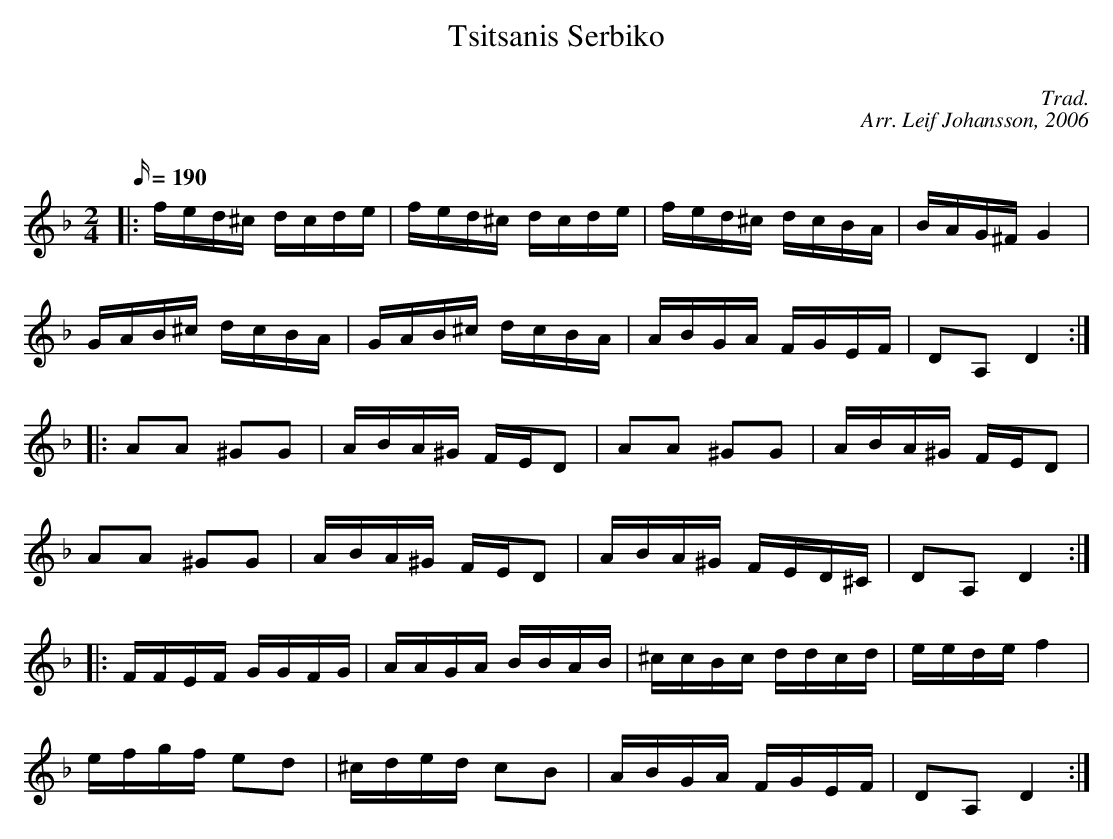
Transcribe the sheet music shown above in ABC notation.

X:1
C:
T: Tsitsanis Serbiko
C: Trad.
C: Arr. Leif Johansson, 2006
C:
M: 2/4
L: 1/16
Q: 190
K: F
|: fed^c dcde | fed^c dcde | fed^c dcBA | BAG^F G4 |
GAB^c dcBA | GAB^c dcBA | ABGA FGEF | D2A,2D4 :|
|: A2A2 ^G2G2 | ABA^G FED2 | A2A2 ^G2G2 | ABA^G FED2 |
A2A2 ^G2G2 | ABA^G FED2 | ABA^G FED^C | D2A,2D4 :|
|: FFEF GGFG | AAGA BBAB | ^ccBc ddcd | eede f4 |
efgf e2d2 | ^cded c2B2 |  ABGA FGEF | D2A,2D4 :|
